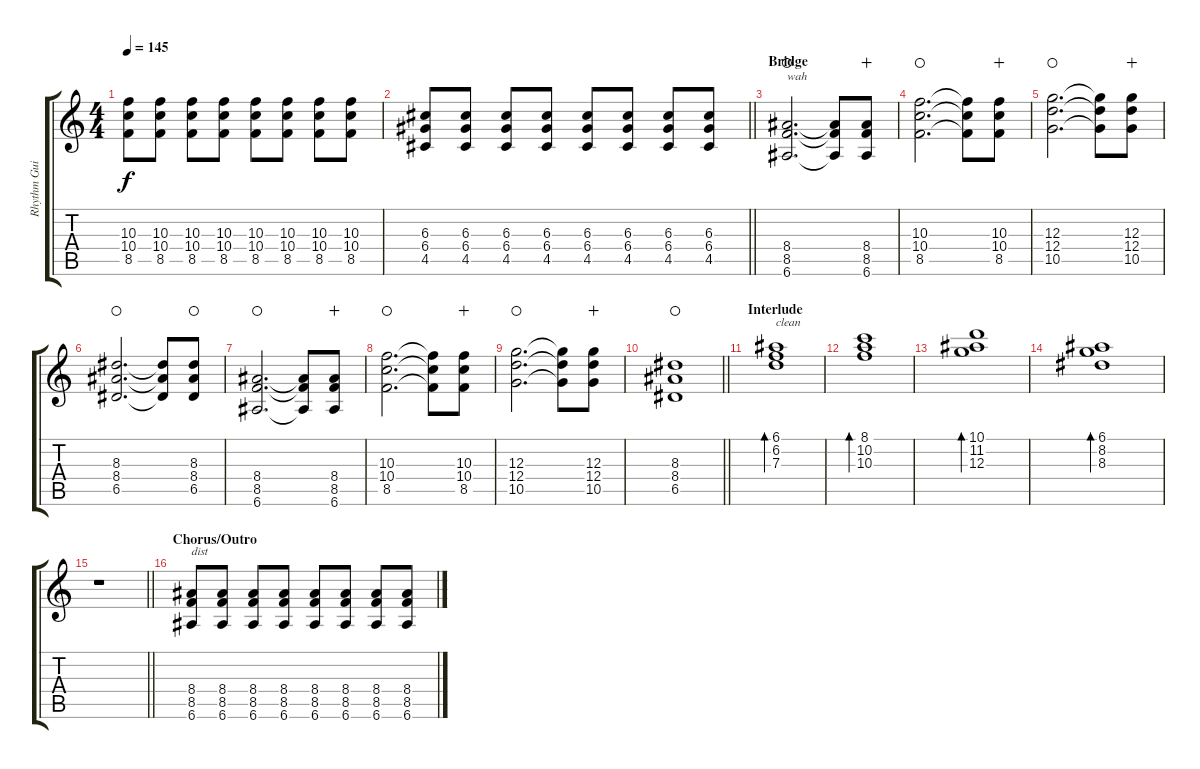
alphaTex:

\track ("Rhythm Guitar" "Rhythm Gui") {instrument electricguitarjazz}
\staff {score tabs}
\tuning (E4 B3 G3 D3 A2 E2) {hide}
\ts (4 4)
\tempo 145
\clef g2
\ks c
(10.3 10.4 8.5).8{dy f} (10.3 10.4 8.5).8 (10.3 10.4 8.5).8 (10.3 10.4 8.5).8 (10.3 10.4 8.5).8 (10.3 10.4 8.5).8 (10.3 10.4 8.5).8 (10.3 10.4 8.5).8 |
\barLineRight lightlight
(6.3 6.4 4.5).8 (6.3 6.4 4.5).8 (6.3 6.4 4.5).8 (6.3 6.4 4.5).8 (6.3 6.4 4.5).8 (6.3 6.4 4.5).8 (6.3 6.4 4.5).8 (6.3 6.4 4.5).8 |
\section ("" "Bridge")
(8.4 8.5 6.6).2{d txt "wah" waho} (8.4{t} 8.5{t} 6.6{t}).8 (8.4 8.5 6.6).8{wahc} |
(10.3 10.4 8.5).2{d waho} (10.3{t} 10.4{t} 8.5{t}).8 (10.3 10.4 8.5).8{wahc} |
(12.3 12.4 10.5).2{d waho} (12.3{t} 12.4{t} 10.5{t}).8 (12.3 12.4 10.5).8{wahc} |
(8.3 8.4 6.5).2{d waho} (8.3{t} 8.4{t} 6.5{t}).8 (8.3 8.4 6.5).8{waho} |
(8.4 8.5 6.6).2{d waho} (8.4{t} 8.5{t} 6.6{t}).8 (8.4 8.5 6.6).8{wahc} |
(10.3 10.4 8.5).2{d waho} (10.3{t} 10.4{t} 8.5{t}).8 (10.3 10.4 8.5).8{wahc} |
(12.3 12.4 10.5).2{d waho} (12.3{t} 12.4{t} 10.5{t}).8 (12.3 12.4 10.5).8{wahc} |
\barLineRight lightlight
(8.3 8.4 6.5).1{waho} |
\section ("" "Interlude")
(6.1 6.2 7.3).1{bd 480 txt "clean" instrument electricguitarjazz} |
(8.1 10.2 10.3).1{bd 480} |
(10.1 11.2 12.3).1{bd 480} |
(6.1 8.2 8.3).1{bd 480} |
\barLineRight lightlight
r.1 |
\section ("" "Chorus/Outro")
(8.4 8.5 6.6).8{txt "dist" instrument overdrivenguitar} (8.4 8.5 6.6).8 (8.4 8.5 6.6).8 (8.4 8.5 6.6).8 (8.4 8.5 6.6).8 (8.4 8.5 6.6).8 (8.4 8.5 6.6).8 (8.4 8.5 6.6).8
